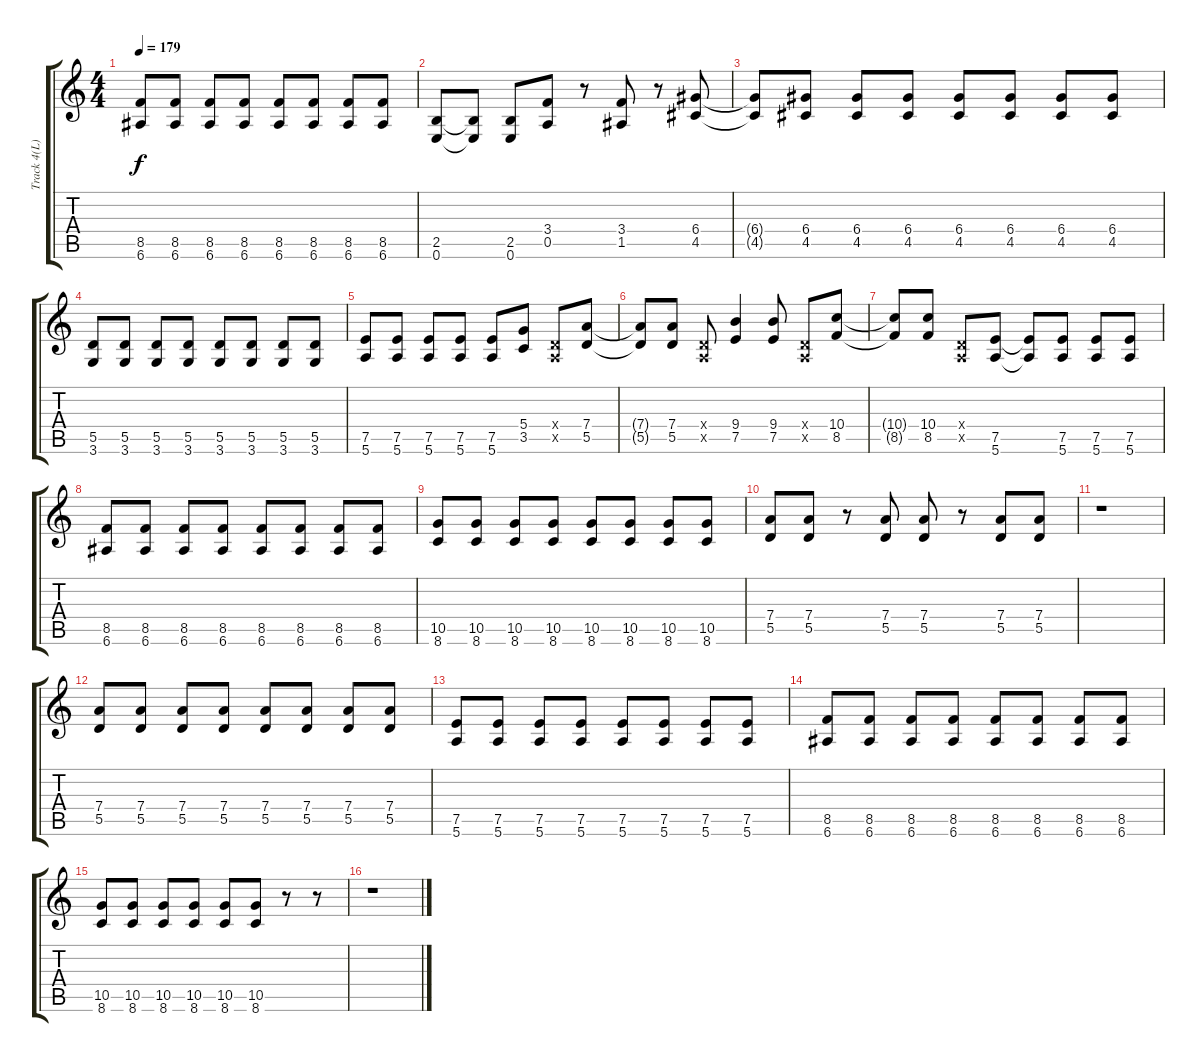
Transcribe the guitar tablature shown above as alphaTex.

\track ("Track 4(L)" "Track 4(L)") {instrument overdrivenguitar}
\staff {score tabs}
\tuning (E4 B3 G3 D3 A2 E2) {hide}
\ts (4 4)
\tempo 179
\clef g2
\ks c
(8.5 6.6).8{dy f} (8.5 6.6).8 (8.5 6.6).8 (8.5 6.6).8 (8.5 6.6).8 (8.5 6.6).8 (8.5 6.6).8 (8.5 6.6).8 |
(2.5 0.6).8 (2.5{t} 0.6{t}).8 (2.5 0.6).8 (3.4 0.5).8 r.8 (3.4 1.5).8 r.8 (6.4 4.5).8 |
(6.4{t} 4.5{t}).8 (6.4 4.5).8 (6.4 4.5).8 (6.4 4.5).8 (6.4 4.5).8 (6.4 4.5).8 (6.4 4.5).8 (6.4 4.5).8 |
(5.5 3.6).8 (5.5 3.6).8 (5.5 3.6).8 (5.5 3.6).8 (5.5 3.6).8 (5.5 3.6).8 (5.5 3.6).8 (5.5 3.6).8 |
(7.5 5.6).8 (7.5 5.6).8 (7.5 5.6).8 (7.5 5.6).8 (7.5 5.6).8 (5.4 3.5).8 (0.4{x} 0.5{x}).8 (7.4 5.5).8 |
(7.4{t} 5.5{t}).8 (7.4 5.5).8 (0.4{x} 0.5{x}).8 (9.4 7.5).4 (9.4 7.5).8 (0.4{x} 0.5{x}).8 (10.4 8.5).8 |
(10.4{t} 8.5{t}).8 (10.4 8.5).8 (0.4{x} 0.5{x}).8 (7.5 5.6).8 (7.5{t} 5.6{t}).8 (7.5 5.6).8 (7.5 5.6).8 (7.5 5.6).8 |
(8.5 6.6).8 (8.5 6.6).8 (8.5 6.6).8 (8.5 6.6).8 (8.5 6.6).8 (8.5 6.6).8 (8.5 6.6).8 (8.5 6.6).8 |
(10.5 8.6).8 (10.5 8.6).8 (10.5 8.6).8 (10.5 8.6).8 (10.5 8.6).8 (10.5 8.6).8 (10.5 8.6).8 (10.5 8.6).8 |
(7.4 5.5).8 (7.4 5.5).8 r.8 (7.4 5.5).8 (7.4 5.5).8 r.8 (7.4 5.5).8 (7.4 5.5).8 |
r.1 |
(7.4 5.5).8 (7.4 5.5).8 (7.4 5.5).8 (7.4 5.5).8 (7.4 5.5).8 (7.4 5.5).8 (7.4 5.5).8 (7.4 5.5).8 |
(7.5 5.6).8 (7.5 5.6).8 (7.5 5.6).8 (7.5 5.6).8 (7.5 5.6).8 (7.5 5.6).8 (7.5 5.6).8 (7.5 5.6).8 |
(8.5 6.6).8 (8.5 6.6).8 (8.5 6.6).8 (8.5 6.6).8 (8.5 6.6).8 (8.5 6.6).8 (8.5 6.6).8 (8.5 6.6).8 |
(10.5 8.6).8 (10.5 8.6).8 (10.5 8.6).8 (10.5 8.6).8 (10.5 8.6).8 (10.5 8.6).8 r.8 r.8 |
r.1
